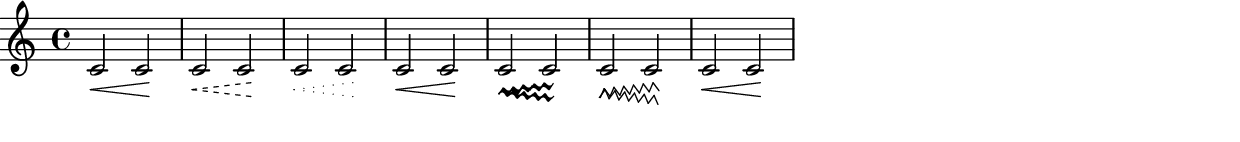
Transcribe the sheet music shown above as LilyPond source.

%% Generated by lilypond-book
%% Options: [exampleindent=10.16\mm,indent=0\mm,line-width=160\mm,paper-height=845.047\pt,paper-width=597.508\pt,papersize='(cons (* 597.508 pt) (* 845.047 pt))]
\include "lilypond-book-preamble.ly"


% ****************************************************************
% Start cut-&-pastable-section
% ****************************************************************

#(ly:set-option 'eps-box-padding 3.000000)



\paper {
  #(set-paper-size '(cons (* 597.508 pt) (* 845.047 pt)))
  indent = 0\mm
  line-width = 160\mm
  % offset the left padding, also add 1mm as lilypond creates cropped
  % images with a little space on the right
  line-width = #(- line-width (* mm  3.000000) (* mm 1))
}

\layout {
  
}




% ****************************************************************
% ly snippet:
% ****************************************************************
\sourcefilename "snippets/hairpins-with-different-line-styles.ly"
\sourcefileline 0
%% DO NOT EDIT this file manually; it was automatically
%% generated from the LilyPond Wiki
%% (https://wiki.lilypond.community).
%%
%% Make any changes in the Wiki itself, or in
%% `Documentation/snippets/new/`, then run
%% `scripts/auxiliar/makelsr.pl`.
%%
%% This file is in the public domain.

\version "2.24.0"

\header {
%% Translation of GIT committish: a8a85e19654e46d725563e6deba44083ef137a2c
  texidocja = "
ヘアピンには @code{line-interface} のスタイルを用いることができます:
dashed-line, dotted-line, line, trill, zigzag です。
"
  doctitleja = "異なるライン スタイルのヘアピン"

%% Translation of GIT committish: de1e42ce512f3690387cdd065109bddff1b7bd6d
  texidocfr = "
Les lignes d'un soufflet peuvent adopter tous les styles permis par la
@code{line-interface} : @code{dashed-line} (discontinu),
@code{dotted-line} (pointillé), @code{line} (continu), @code{trill}
(ondulé) ou @code{zigzag}.
"

  doctitlefr = "Stylisation des lignes de soufflet"

%% Translation of GIT committish: 1bf2403e1cd7038a1e7ea62da560af601e3694fc
  texidoces = "
Los reguladores pueden imprimirse en uno cualquiera de los estilos
de @code{line-interface}: @code{dashed-line} (discontinuo),
@code{dotted-line} (punteado), @code{line} (línea continua),
@code{trill} (trino) o @code{zigzag} (zig-zag).

"
  doctitlees = "Reguladores con distintos estilos de línea"

%% Translation of GIT committish: 8ffecf6be17c6ec2ff87cf31873121a8cce29b09
  texidocca = "
Els reguladors poden imprimir-se en qualsevol dels estils de
@code{line-interface}: discontinu, puntejat, línia, tri o zig-zag.

"
  doctitleca = "Reguladors amb diferents estils de línia"

  categories = "Expressive marks, Tweaks and overrides"

  texidoc = "
Hairpins can take any style from @code{line-interface}:
@code{dashed-line}, @code{dotted-line}, @code{line}, @code{trill}, or
@code{zigzag}.
"

  doctitle = "Hairpins with different line styles"
} % begin verbatim


\relative c' {
  c2\< c\!
  \override Hairpin.style = #'dashed-line
  c2\< c\!
  \override Hairpin.style = #'dotted-line
  c2\< c\!
  \override Hairpin.style = #'line
  c2\< c\!
  \override Hairpin.style = #'trill
  c2\< c\!
  \override Hairpin.style = #'zigzag
  c2\< c\!
  \revert Hairpin.style
  c2\< c\!
}



% ****************************************************************
% end ly snippet
% ****************************************************************
